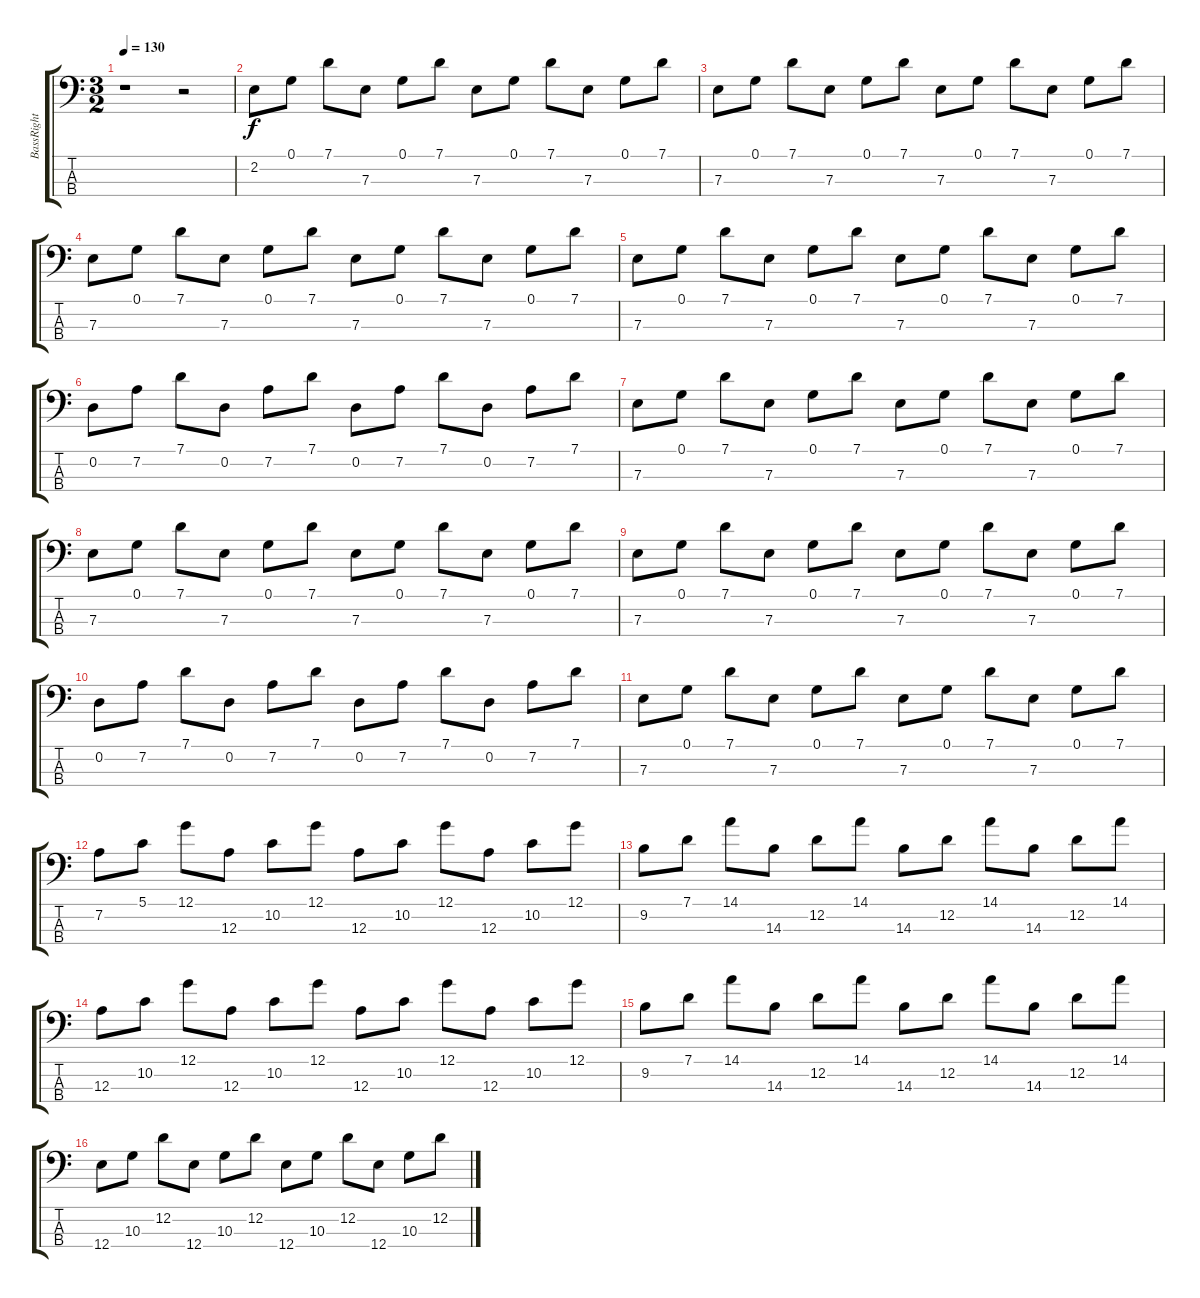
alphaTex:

\track ("BassRight" "BassRight") {instrument electricbassfinger}
\staff {score tabs}
\tuning (G2 D2 A1 E1) {hide}
\ts (3 2)
\tempo 130
\clef f4
\ks c
r.1{dy f instrument electricbassfinger} r.2 |
2.2.8{volume 12 balance 16} 0.1.8 7.1.8 7.3.8 0.1.8 7.1.8 7.3.8 0.1.8 7.1.8 7.3.8 0.1.8 7.1.8 |
7.3.8 0.1.8 7.1.8 7.3.8 0.1.8 7.1.8 7.3.8 0.1.8 7.1.8 7.3.8 0.1.8 7.1.8 |
7.3.8 0.1.8 7.1.8 7.3.8 0.1.8 7.1.8 7.3.8 0.1.8 7.1.8 7.3.8 0.1.8 7.1.8 |
7.3.8 0.1.8 7.1.8 7.3.8 0.1.8 7.1.8 7.3.8 0.1.8 7.1.8 7.3.8 0.1.8 7.1.8 |
0.2.8 7.2.8 7.1.8 0.2.8 7.2.8 7.1.8 0.2.8 7.2.8 7.1.8 0.2.8 7.2.8 7.1.8 |
7.3.8 0.1.8 7.1.8 7.3.8 0.1.8 7.1.8 7.3.8 0.1.8 7.1.8 7.3.8 0.1.8 7.1.8 |
7.3.8 0.1.8 7.1.8 7.3.8 0.1.8 7.1.8 7.3.8 0.1.8 7.1.8 7.3.8 0.1.8 7.1.8 |
7.3.8 0.1.8 7.1.8 7.3.8 0.1.8 7.1.8 7.3.8 0.1.8 7.1.8 7.3.8 0.1.8 7.1.8 |
0.2.8 7.2.8 7.1.8 0.2.8 7.2.8 7.1.8 0.2.8 7.2.8 7.1.8 0.2.8 7.2.8 7.1.8 |
7.3.8 0.1.8 7.1.8 7.3.8 0.1.8 7.1.8 7.3.8 0.1.8 7.1.8 7.3.8 0.1.8 7.1.8 |
7.2.8 5.1.8 12.1.8 12.3.8 10.2.8 12.1.8 12.3.8 10.2.8 12.1.8 12.3.8 10.2.8 12.1.8 |
9.2.8 7.1.8 14.1.8 14.3.8 12.2.8 14.1.8 14.3.8 12.2.8 14.1.8 14.3.8 12.2.8 14.1.8 |
12.3.8 10.2.8 12.1.8 12.3.8 10.2.8 12.1.8 12.3.8 10.2.8 12.1.8 12.3.8 10.2.8 12.1.8 |
9.2.8 7.1.8 14.1.8 14.3.8 12.2.8 14.1.8 14.3.8 12.2.8 14.1.8 14.3.8 12.2.8 14.1.8 |
12.4.8 10.3.8 12.2.8 12.4.8 10.3.8 12.2.8 12.4.8 10.3.8 12.2.8 12.4.8 10.3.8 12.2.8
